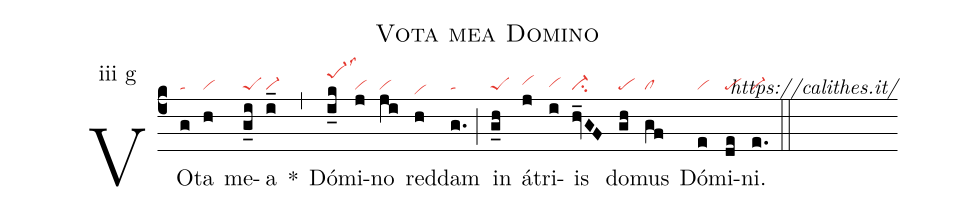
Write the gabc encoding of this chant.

name: Vota mea Domino;
commentary: https://calithes.it/;
annotation: iii g;
mode: 3;
nabc-lines: 1;
%%
(c4)
VO(g|ta)ta(h|vi) me(g_i|peS)a(i_|vi-) *(,)
Dó(i_k|pe-1hklss3)mi(j|vi)no(ji|vi) red(h|vihd)dam(g.|ta) (;)
in(g_h|peS) á(j|vihh)tri(i|vihg)is(hv_GF|ci-) do(gh|pe)mus(gf|cl) Dó(e|vi)mi(de|pe)ni.(e.|vi-) (::)
